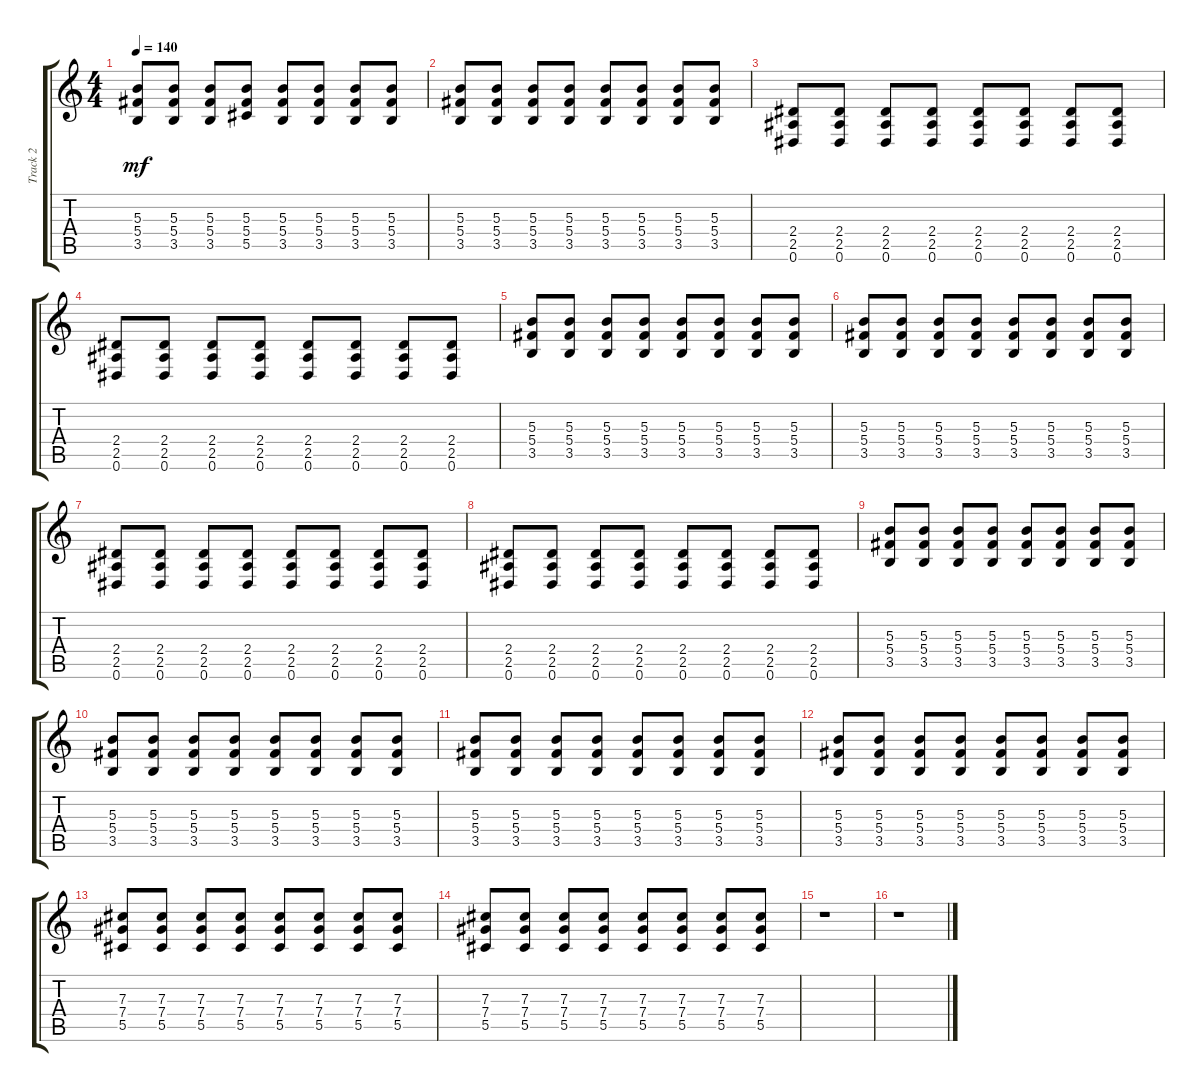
\track ("Track 2" "Track 2") {instrument overdrivenguitar}
\staff {score tabs}
\tuning (Eb4 Bb3 Gb3 Db3 Ab2 Eb2) {hide}
\ts (4 4)
\tempo 140
\clef g2
\ks c
(5.3 5.4 3.5).8{dy mf} (5.3 5.4 3.5).8 (5.3 5.4 3.5).8 (5.3 5.4 5.5).8 (5.3 5.4 3.5).8 (5.3 5.4 3.5).8 (5.3 5.4 3.5).8 (5.3 5.4 3.5).8 |
(5.3 5.4 3.5).8 (5.3 5.4 3.5).8 (5.3 5.4 3.5).8 (5.3 5.4 3.5).8 (5.3 5.4 3.5).8 (5.3 5.4 3.5).8 (5.3 5.4 3.5).8 (5.3 5.4 3.5).8 |
(2.4 2.5 0.6).8 (2.4 2.5 0.6).8 (2.4 2.5 0.6).8 (2.4 2.5 0.6).8 (2.4 2.5 0.6).8 (2.4 2.5 0.6).8 (2.4 2.5 0.6).8 (2.4 2.5 0.6).8 |
(2.4 2.5 0.6).8 (2.4 2.5 0.6).8 (2.4 2.5 0.6).8 (2.4 2.5 0.6).8 (2.4 2.5 0.6).8 (2.4 2.5 0.6).8 (2.4 2.5 0.6).8 (2.4 2.5 0.6).8 |
(5.3 5.4 3.5).8 (5.3 5.4 3.5).8 (5.3 5.4 3.5).8 (5.3 5.4 3.5).8 (5.3 5.4 3.5).8 (5.3 5.4 3.5).8 (5.3 5.4 3.5).8 (5.3 5.4 3.5).8 |
(5.3 5.4 3.5).8 (5.3 5.4 3.5).8 (5.3 5.4 3.5).8 (5.3 5.4 3.5).8 (5.3 5.4 3.5).8 (5.3 5.4 3.5).8 (5.3 5.4 3.5).8 (5.3 5.4 3.5).8 |
(2.4 2.5 0.6).8 (2.4 2.5 0.6).8 (2.4 2.5 0.6).8 (2.4 2.5 0.6).8 (2.4 2.5 0.6).8 (2.4 2.5 0.6).8 (2.4 2.5 0.6).8 (2.4 2.5 0.6).8 |
(2.4 2.5 0.6).8 (2.4 2.5 0.6).8 (2.4 2.5 0.6).8 (2.4 2.5 0.6).8 (2.4 2.5 0.6).8 (2.4 2.5 0.6).8 (2.4 2.5 0.6).8 (2.4 2.5 0.6).8 |
(5.3 5.4 3.5).8 (5.3 5.4 3.5).8 (5.3 5.4 3.5).8 (5.3 5.4 3.5).8 (5.3 5.4 3.5).8 (5.3 5.4 3.5).8 (5.3 5.4 3.5).8 (5.3 5.4 3.5).8 |
(5.3 5.4 3.5).8 (5.3 5.4 3.5).8 (5.3 5.4 3.5).8 (5.3 5.4 3.5).8 (5.3 5.4 3.5).8 (5.3 5.4 3.5).8 (5.3 5.4 3.5).8 (5.3 5.4 3.5).8 |
(5.3 5.4 3.5).8 (5.3 5.4 3.5).8 (5.3 5.4 3.5).8 (5.3 5.4 3.5).8 (5.3 5.4 3.5).8 (5.3 5.4 3.5).8 (5.3 5.4 3.5).8 (5.3 5.4 3.5).8 |
(5.3 5.4 3.5).8 (5.3 5.4 3.5).8 (5.3 5.4 3.5).8 (5.3 5.4 3.5).8 (5.3 5.4 3.5).8 (5.3 5.4 3.5).8 (5.3 5.4 3.5).8 (5.3 5.4 3.5).8 |
(7.3 7.4 5.5).8 (7.3 7.4 5.5).8 (7.3 7.4 5.5).8 (7.3 7.4 5.5).8 (7.3 7.4 5.5).8 (7.3 7.4 5.5).8 (7.3 7.4 5.5).8 (7.3 7.4 5.5).8 |
(7.3 7.4 5.5).8 (7.3 7.4 5.5).8 (7.3 7.4 5.5).8 (7.3 7.4 5.5).8 (7.3 7.4 5.5).8 (7.3 7.4 5.5).8 (7.3 7.4 5.5).8 (7.3 7.4 5.5).8 |
r.1 |
r.1
